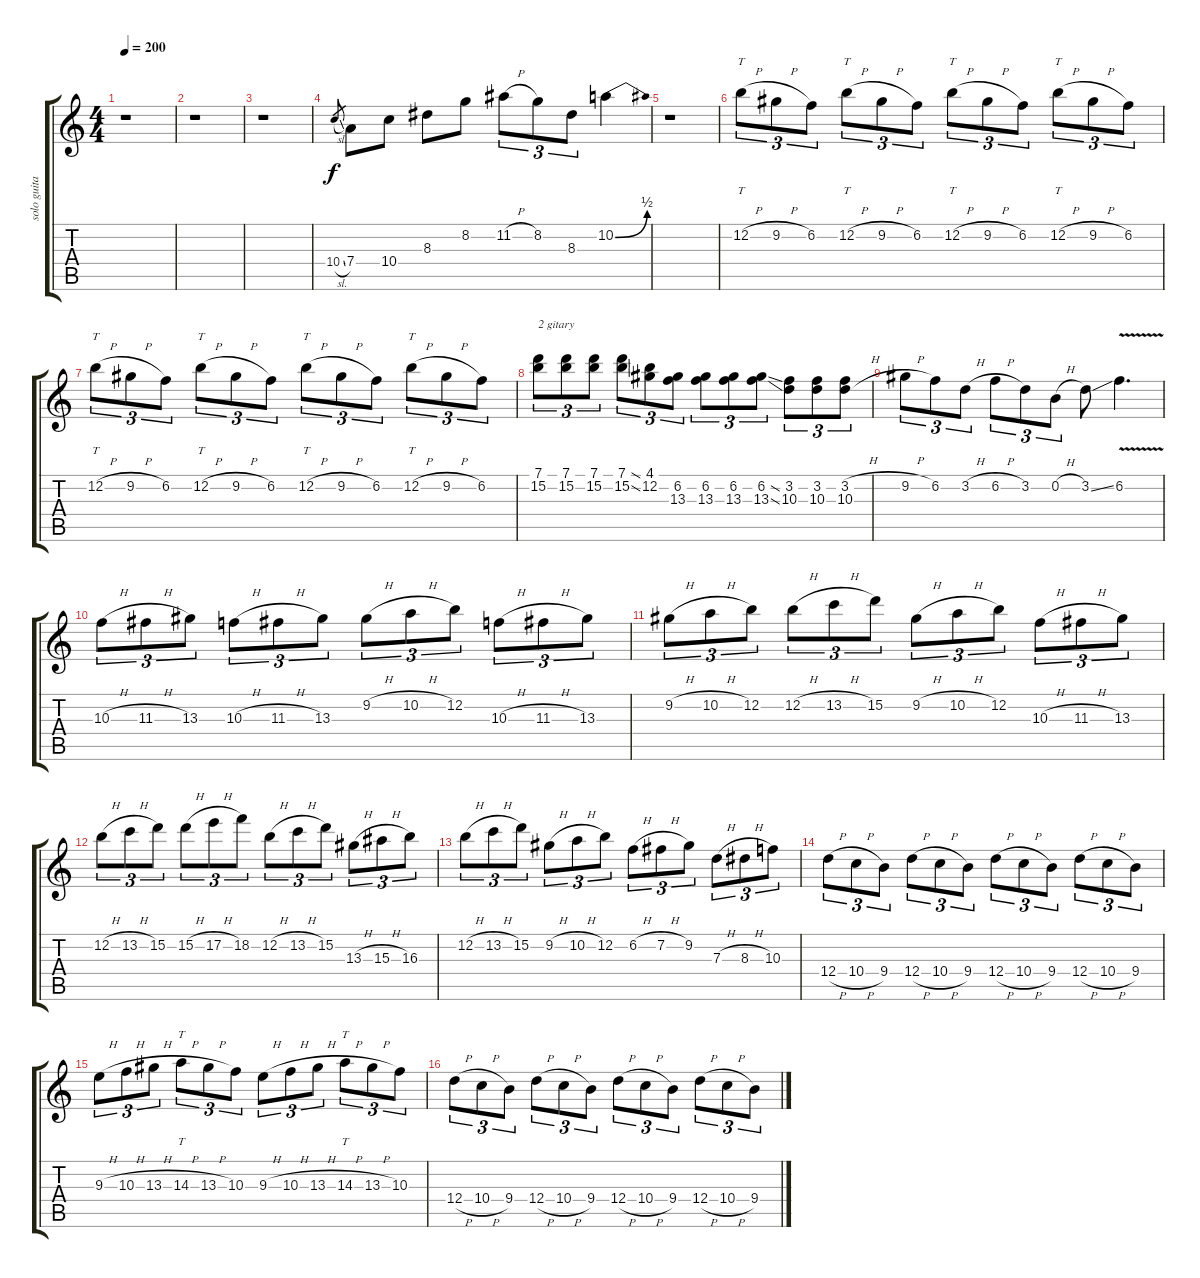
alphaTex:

\track ("solo guitar" "solo guita") {instrument distortionguitar}
\staff {score tabs}
\tuning (E4 B3 G3 D3 A2 E2) {hide}
\ts (4 4)
\tempo 200
\clef g2
\ks c
r.1{dy f} |
r.1 |
r.1 |
10.4{sl}.8{gr} 7.4.8 10.4.8 8.3.8 8.2.8 11.2{h}.8{tu (3 2)} 8.2.8{tu (3 2)} 8.3.8{tu (3 2)} 10.2{be (bend 0 0 60 2)}.4 |
r.1 |
12.2{h}.8{tt tu (3 2)} 9.2{h}.8{tu (3 2)} 6.2.8{tu (3 2)} 12.2{h}.8{tt tu (3 2)} 9.2{h}.8{tu (3 2)} 6.2.8{tu (3 2)} 12.2{h}.8{tt tu (3 2)} 9.2{h}.8{tu (3 2)} 6.2.8{tu (3 2)} 12.2{h}.8{tt tu (3 2)} 9.2{h}.8{tu (3 2)} 6.2.8{tu (3 2)} |
12.2{h}.8{tt tu (3 2)} 9.2{h}.8{tu (3 2)} 6.2.8{tu (3 2)} 12.2{h}.8{tt tu (3 2)} 9.2{h}.8{tu (3 2)} 6.2.8{tu (3 2)} 12.2{h}.8{tt tu (3 2)} 9.2{h}.8{tu (3 2)} 6.2.8{tu (3 2)} 12.2{h}.8{tt tu (3 2)} 9.2{h}.8{tu (3 2)} 6.2.8{tu (3 2)} |
(7.1 15.2).8{tu (3 2) txt "2 gitary"} (7.1 15.2).8{tu (3 2)} (7.1 15.2).8{tu (3 2)} (7.1{ss} 15.2{ss}).8{tu (3 2)} (4.1 12.2).8{tu (3 2)} (6.2 13.3).8{tu (3 2)} (6.2 13.3).8{tu (3 2)} (6.2 13.3).8{tu (3 2)} (6.2{ss} 13.3{ss}).8{tu (3 2)} (3.2 10.3).8{tu (3 2)} (3.2 10.3).8{tu (3 2)} (3.2{h} 10.3).8{tu (3 2)} |
9.2{h}.8{tu (3 2)} 6.2.8{tu (3 2)} 3.2{h}.8{tu (3 2)} 6.2{h}.8{tu (3 2)} 3.2.8{tu (3 2)} 0.2{h}.8{tu (3 2)} 3.2{ss}.8 6.2{v}.4{d} |
10.3{h}.8{tu (3 2)} 11.3{h}.8{tu (3 2)} 13.3.8{tu (3 2)} 10.3{h}.8{tu (3 2)} 11.3{h}.8{tu (3 2)} 13.3.8{tu (3 2)} 9.2{h}.8{tu (3 2)} 10.2{h}.8{tu (3 2)} 12.2.8{tu (3 2)} 10.3{h}.8{tu (3 2)} 11.3{h}.8{tu (3 2)} 13.3.8{tu (3 2)} |
9.2{h}.8{tu (3 2)} 10.2{h}.8{tu (3 2)} 12.2.8{tu (3 2)} 12.2{h}.8{tu (3 2)} 13.2{h}.8{tu (3 2)} 15.2.8{tu (3 2)} 9.2{h}.8{tu (3 2)} 10.2{h}.8{tu (3 2)} 12.2.8{tu (3 2)} 10.3{h}.8{tu (3 2)} 11.3{h}.8{tu (3 2)} 13.3.8{tu (3 2)} |
12.2{h}.8{tu (3 2)} 13.2{h}.8{tu (3 2)} 15.2.8{tu (3 2)} 15.2{h}.8{tu (3 2)} 17.2{h}.8{tu (3 2)} 18.2.8{tu (3 2)} 12.2{h}.8{tu (3 2)} 13.2{h}.8{tu (3 2)} 15.2.8{tu (3 2)} 13.3{h}.8{tu (3 2)} 15.3{h}.8{tu (3 2)} 16.3.8{tu (3 2)} |
12.2{h}.8{tu (3 2)} 13.2{h}.8{tu (3 2)} 15.2.8{tu (3 2)} 9.2{h}.8{tu (3 2)} 10.2{h}.8{tu (3 2)} 12.2.8{tu (3 2)} 6.2{h}.8{tu (3 2)} 7.2{h}.8{tu (3 2)} 9.2.8{tu (3 2)} 7.3{h}.8{tu (3 2)} 8.3{h}.8{tu (3 2)} 10.3.8{tu (3 2)} |
12.4{h}.8{tu (3 2)} 10.4{h}.8{tu (3 2)} 9.4.8{tu (3 2)} 12.4{h}.8{tu (3 2)} 10.4{h}.8{tu (3 2)} 9.4.8{tu (3 2)} 12.4{h}.8{tu (3 2)} 10.4{h}.8{tu (3 2)} 9.4.8{tu (3 2)} 12.4{h}.8{tu (3 2)} 10.4{h}.8{tu (3 2)} 9.4.8{tu (3 2)} |
9.3{h}.8{tu (3 2)} 10.3{h}.8{tu (3 2)} 13.3{h}.8{tu (3 2)} 14.3{h}.8{tt tu (3 2)} 13.3{h}.8{tu (3 2)} 10.3.8{tu (3 2)} 9.3{h}.8{tu (3 2)} 10.3{h}.8{tu (3 2)} 13.3{h}.8{tu (3 2)} 14.3{h}.8{tt tu (3 2)} 13.3{h}.8{tu (3 2)} 10.3.8{tu (3 2)} |
12.4{h}.8{tu (3 2)} 10.4{h}.8{tu (3 2)} 9.4.8{tu (3 2)} 12.4{h}.8{tu (3 2)} 10.4{h}.8{tu (3 2)} 9.4.8{tu (3 2)} 12.4{h}.8{tu (3 2)} 10.4{h}.8{tu (3 2)} 9.4.8{tu (3 2)} 12.4{h}.8{tu (3 2)} 10.4{h}.8{tu (3 2)} 9.4.8{tu (3 2)}
